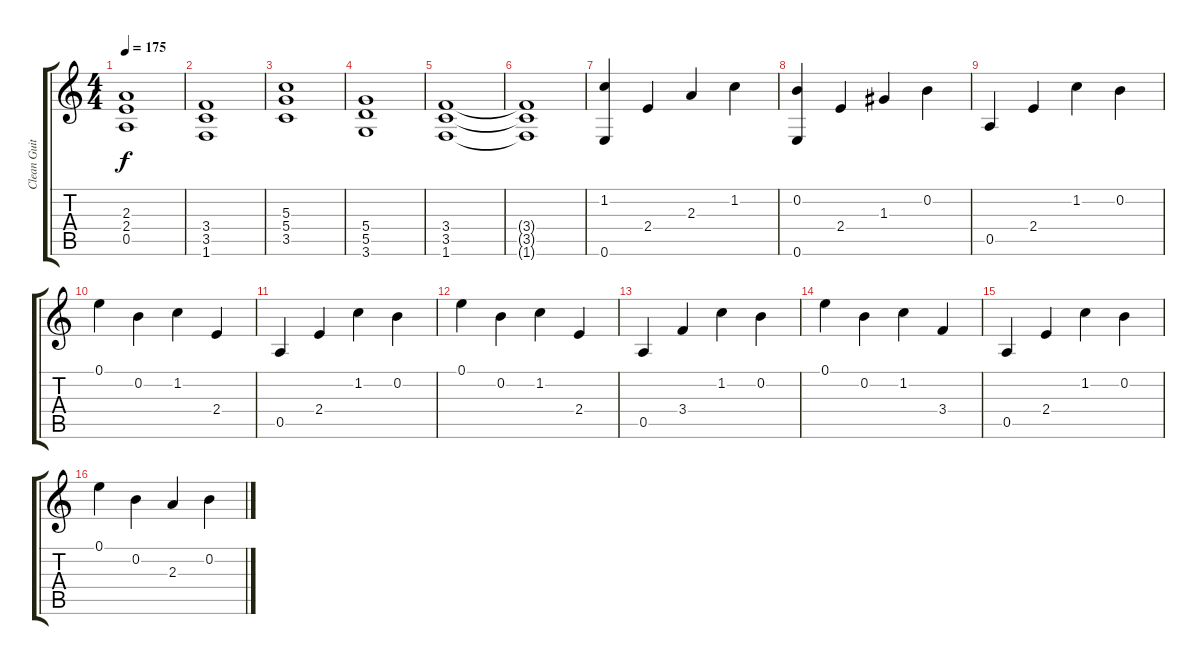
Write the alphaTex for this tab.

\track ("Clean Guitar" "Clean Guit") {instrument acousticguitarsteel}
\staff {score tabs}
\tuning (E4 B3 G3 D3 A2 E2) {hide}
\ts (4 4)
\tempo 175
\clef g2
\ks c
(2.3 2.4 0.5).1{dy f} |
(3.4 3.5 1.6).1 |
(5.3 5.4 3.5).1 |
(5.4 5.5 3.6).1 |
(3.4 3.5 1.6).1 |
(3.4{t} 3.5{t} 1.6{t}).1 |
(1.2 0.6).4{instrument acousticguitarsteel} 2.4.4 2.3.4 1.2.4 |
(0.2 0.6).4 2.4.4 1.3.4 0.2.4 |
0.5.4 2.4.4 1.2.4 0.2.4 |
0.1.4 0.2.4 1.2.4 2.4.4 |
0.5.4 2.4.4 1.2.4 0.2.4 |
0.1.4 0.2.4 1.2.4 2.4.4 |
0.5.4 3.4.4 1.2.4 0.2.4 |
0.1.4 0.2.4 1.2.4 3.4.4 |
0.5.4 2.4.4 1.2.4 0.2.4 |
0.1.4 0.2.4 2.3.4 0.2.4
